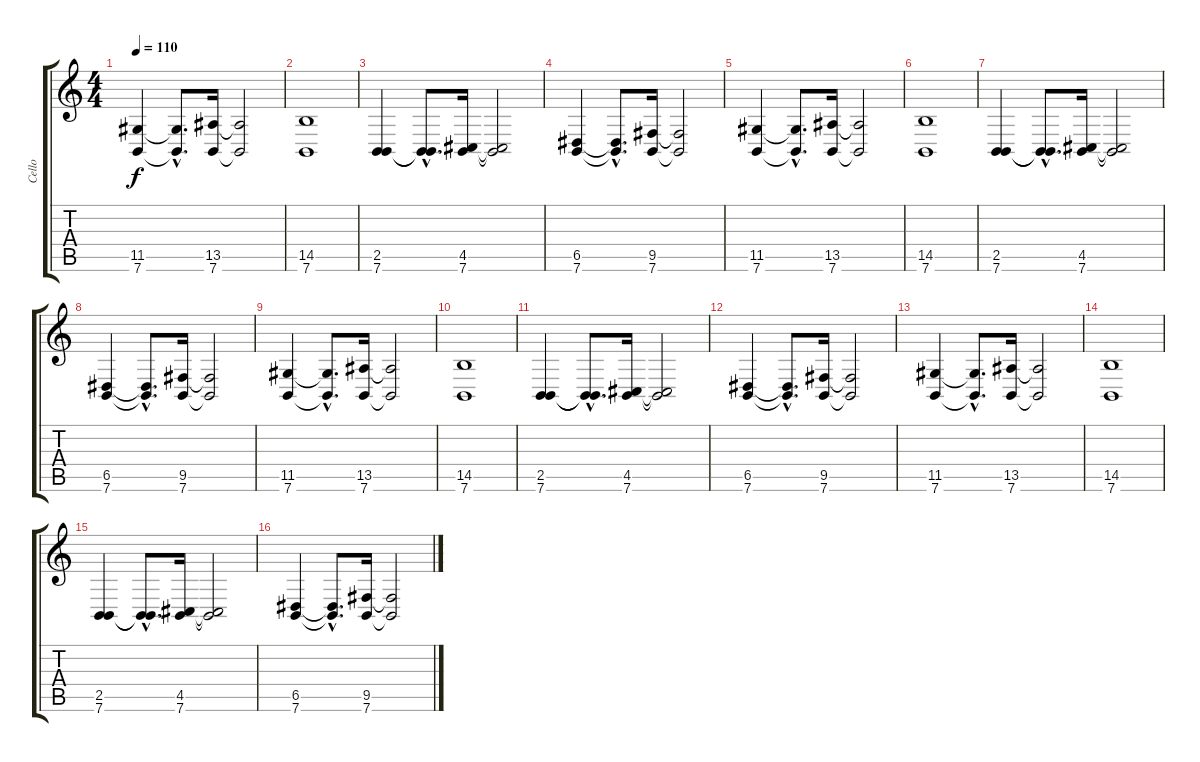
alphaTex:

\track ("Cello" "Cello") {instrument cello}
\staff {score tabs}
\tuning (E4 B3 G3 D3 A2 E2) {hide}
\ts (4 4)
\tempo 110
\clef g2
\ks c
(11.5 7.6).4{dy f} (11.5{hac t} 7.6{hac t}).8{d} (13.5 7.6).16 (13.5{t} 7.6{t}).2 |
(14.5 7.6).1 |
(2.5 7.6).4 (2.5{hac t} 7.6{hac t}).8{d} (4.5 7.6).16 (4.5{t} 7.6{t}).2 |
(6.5 7.6).4 (6.5{hac t} 7.6{hac t}).8{d} (9.5 7.6).16 (9.5{t} 7.6{t}).2 |
(11.5 7.6).4 (11.5{hac t} 7.6{hac t}).8{d} (13.5 7.6).16 (13.5{t} 7.6{t}).2 |
(14.5 7.6).1 |
(2.5 7.6).4 (2.5{hac t} 7.6{hac t}).8{d} (4.5 7.6).16 (4.5{t} 7.6{t}).2 |
(6.5 7.6).4 (6.5{hac t} 7.6{hac t}).8{d} (9.5 7.6).16 (9.5{t} 7.6{t}).2 |
(11.5 7.6).4 (11.5{hac t} 7.6{hac t}).8{d} (13.5 7.6).16 (13.5{t} 7.6{t}).2 |
(14.5 7.6).1 |
(2.5 7.6).4 (2.5{hac t} 7.6{hac t}).8{d} (4.5 7.6).16 (4.5{t} 7.6{t}).2 |
(6.5 7.6).4 (6.5{hac t} 7.6{hac t}).8{d} (9.5 7.6).16 (9.5{t} 7.6{t}).2 |
(11.5 7.6).4 (11.5{hac t} 7.6{hac t}).8{d} (13.5 7.6).16 (13.5{t} 7.6{t}).2 |
(14.5 7.6).1 |
(2.5 7.6).4 (2.5{hac t} 7.6{hac t}).8{d} (4.5 7.6).16 (4.5{t} 7.6{t}).2 |
(6.5 7.6).4 (6.5{hac t} 7.6{hac t}).8{d} (9.5 7.6).16 (9.5{t} 7.6{t}).2
